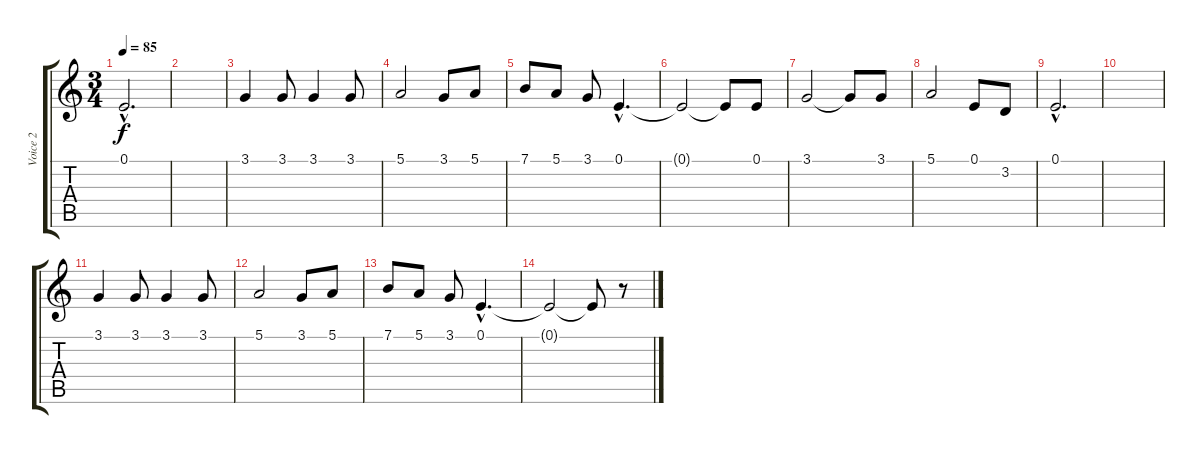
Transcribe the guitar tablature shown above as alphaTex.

\track ("Voice 2" "Voice 2") {instrument viola}
\staff {score tabs}
\tuning (E4 B3 G3 D3 A2 E2) {hide}
\ts (3 4)
\tempo 85
\clef g2
\ks c
0.1{hac}.2{d dy f} |
|
3.1.4 3.1.8 3.1.4 3.1.8 |
5.1.2 3.1.8 5.1.8 |
7.1.8 5.1.8 3.1.8 0.1{hac}.4{d} |
0.1{t}.2 0.1{t}.8 0.1.8 |
3.1.2 3.1{t}.8 3.1.8 |
5.1.2 0.1.8 3.2.8 |
0.1{hac}.2{d} |
|
3.1.4 3.1.8 3.1.4 3.1.8 |
5.1.2 3.1.8 5.1.8 |
7.1.8 5.1.8 3.1.8 0.1{hac}.4{d} |
0.1{t}.2 0.1{t}.8 r.8
